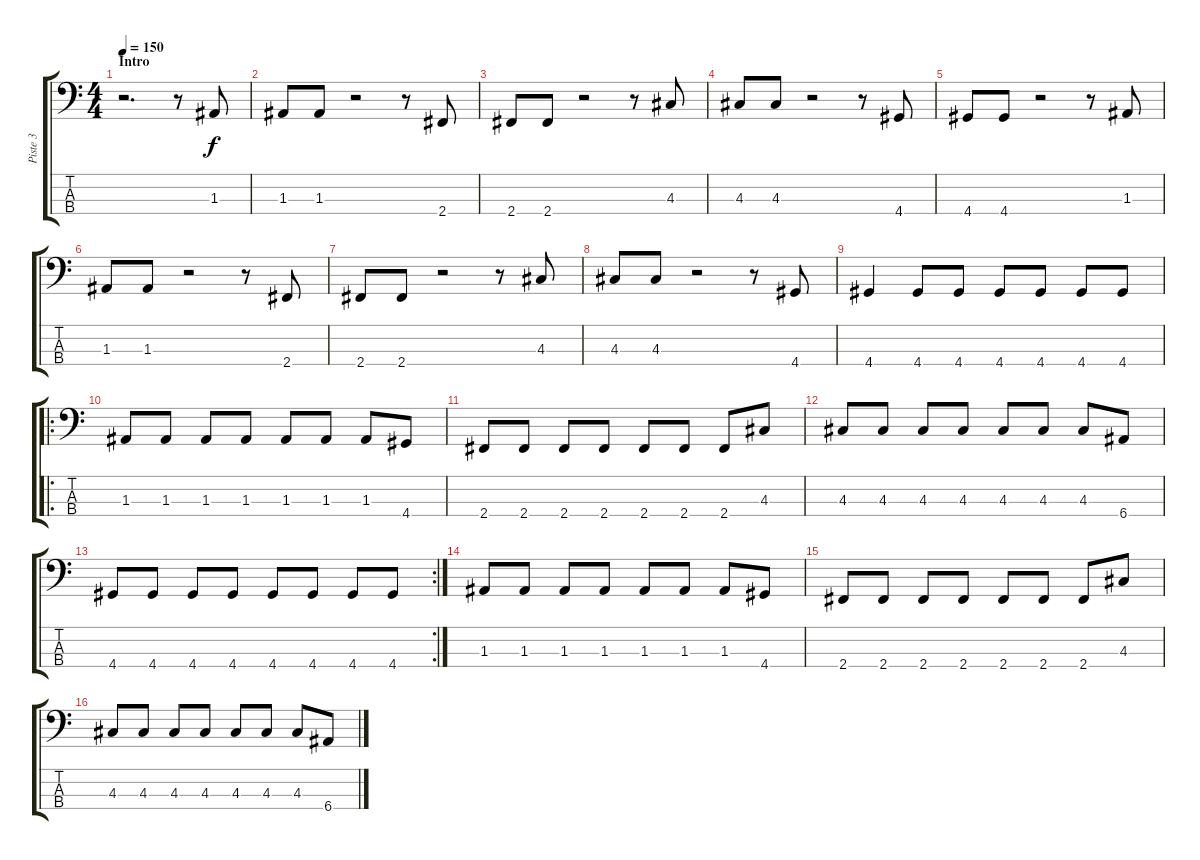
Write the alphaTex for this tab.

\track ("Piste 3" "Piste 3") {instrument electricbassfinger}
\staff {score tabs}
\tuning (G2 D2 A1 E1) {hide}
\ts (4 4)
\section ("" "Intro")
\tempo 150
\clef f4
\ks c
r.2{d dy f instrument electricbassfinger} r.8 1.3.8 |
1.3.8 1.3.8 r.2 r.8 2.4.8 |
2.4.8 2.4.8 r.2 r.8 4.3.8 |
4.3.8 4.3.8 r.2 r.8 4.4.8 |
4.4.8 4.4.8 r.2 r.8 1.3.8 |
1.3.8 1.3.8 r.2 r.8 2.4.8 |
2.4.8 2.4.8 r.2 r.8 4.3.8 |
4.3.8 4.3.8 r.2 r.8 4.4.8 |
4.4.4 4.4.8 4.4.8 4.4.8 4.4.8 4.4.8 4.4.8 |
\ro
1.3.8 1.3.8 1.3.8 1.3.8 1.3.8 1.3.8 1.3.8 4.4.8 |
2.4.8 2.4.8 2.4.8 2.4.8 2.4.8 2.4.8 2.4.8 4.3.8 |
4.3.8 4.3.8 4.3.8 4.3.8 4.3.8 4.3.8 4.3.8 6.4.8 |
\rc 2
4.4.8 4.4.8 4.4.8 4.4.8 4.4.8 4.4.8 4.4.8 4.4.8 |
1.3.8 1.3.8 1.3.8 1.3.8 1.3.8 1.3.8 1.3.8 4.4.8 |
2.4.8 2.4.8 2.4.8 2.4.8 2.4.8 2.4.8 2.4.8 4.3.8 |
4.3.8 4.3.8 4.3.8 4.3.8 4.3.8 4.3.8 4.3.8 6.4.8
